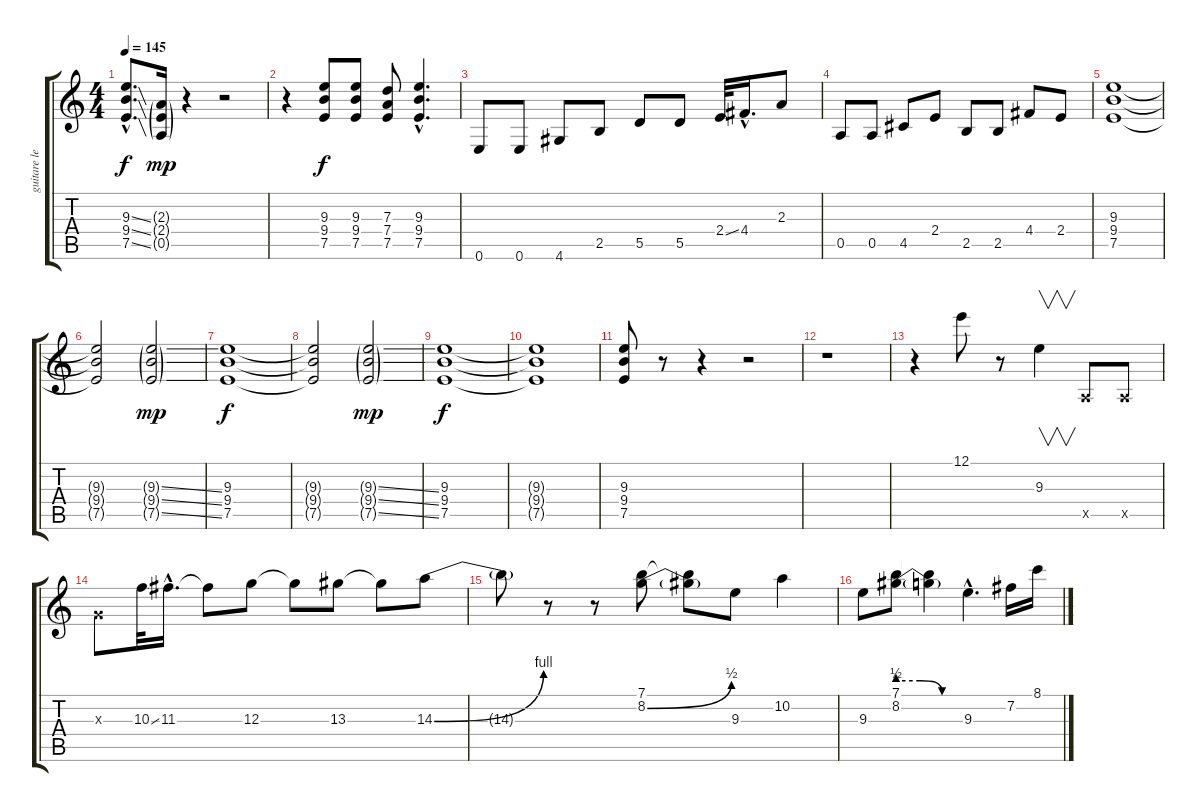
\track ("guitare lead" "guitare le") {instrument distortionguitar}
\staff {score tabs}
\tuning (E4 B3 G3 D3 A2 E2) {hide}
\ts (4 4)
\tempo 145
\clef g2
\ks c
(9.3{ss hac} 9.4{ss hac} 7.5{ss hac}).8{d dy f} (2.3{g} 2.4{g} 0.5{g}).16{dy mp} r.4 r.2 |
r.4 (9.3 9.4 7.5).8{dy f} (9.3 9.4 7.5).8 (7.3 7.4 7.5).8 (9.3{hac} 9.4{hac} 7.5{hac}).4{d} |
0.6.8 0.6.8 4.6.8 2.5.8 5.5.8 5.5.8 2.4{ss}.32 4.4{hac}.16{d} 2.3.8 |
0.5.8 0.5.8 4.5.8 2.4.8 2.5.8 2.5.8 4.4.8 2.4.8 |
(9.3 9.4 7.5).1 |
(9.3{t} 9.4{t} 7.5{t}).2 (9.3{ss g} 9.4{ss g} 7.5{ss g}).2{dy mp} |
(9.3 9.4 7.5).1{dy f} |
(9.3{t} 9.4{t} 7.5{t}).2 (9.3{ss g} 9.4{ss g} 7.5{ss g}).2{dy mp} |
(9.3 9.4 7.5).1{dy f} |
(9.3{t} 9.4{t} 7.5{t}).1 |
(9.3 9.4 7.5).8 r.8 r.4 r.2 |
r.1 |
r.4 12.1.8 r.8 9.3.4{v} 0.5{x}.8 0.5{x}.8 |
0.3{x}.8 10.3{ss}.32 11.3{hac}.16{d} 11.3{t}.8 12.3.8 12.3{t}.8 13.3.8 13.3{t}.8 14.3{be (bend 0 0 60 4)}.8 |
14.3{t}.8 r.8 r.8 (7.1 8.2{be (bend 0 0 60 2)}).8 (7.1{t} 8.2{t}).8 9.3.8 10.2.4 |
9.3.8 (7.1 8.2{be (custom 0 2 20 2 40 0 60 0)}).8 (7.1{t} 8.2{t}).4 9.3{hac}.4{d} 7.2.16 8.1.16
